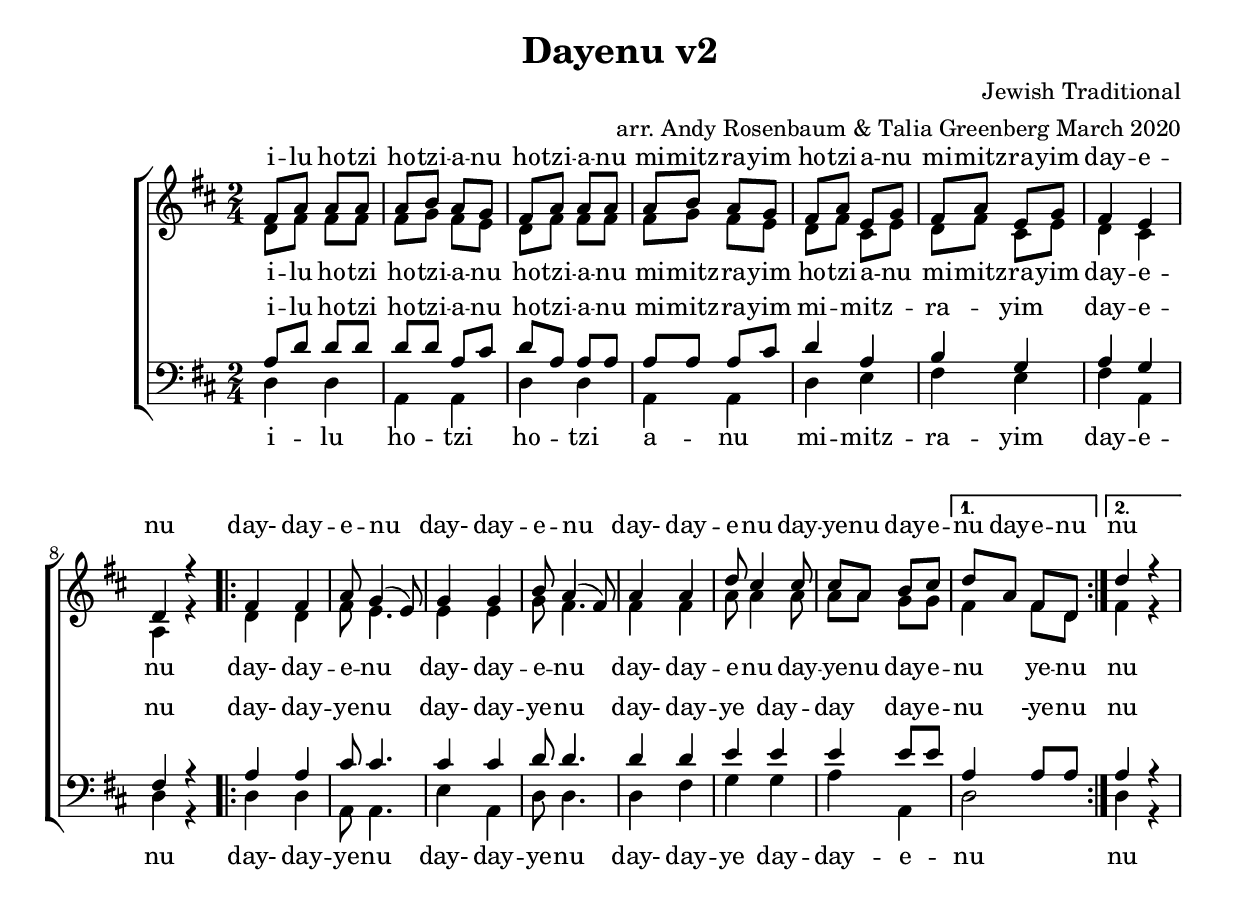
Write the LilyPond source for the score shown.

\version "2.18.2"  % necessary for upgrading to future LilyPond versions.

\header {
	title = "Dayenu v2"
	composer = "Jewish Traditional"
	arranger = "arr. Andy Rosenbaum & Talia Greenberg March 2020"
}


\paper {
  top-system-spacing #'basic-distance = #10
  score-system-spacing #'basic-distance = #20
  system-system-spacing #'basic-distance = #20
  last-bottom-spacing #'basic-distance = #10
}

global = {
  \key d \major
  \time 2/4
}

% ===== %
% verse %
% ===== %

sopVerse = \relative d' {
	| fis8 a a a | a b a g 
	| fis a a a  | a b a g 
	| fis a e g  | fis a e g 
	| fis4 e     | d  r |
}

altoVerse = \relative d' {
	| d8 fis fis fis | fis g fis e
	| d fis fis fis  | fis g fis e
	| d fis cis e  | d fis cis e
	| d4 cis         | a  r |
}

tenorVerse = \relative d' {
	| a8 d d d | d d a cis
	| d a a a  | a a a cis
	| d4 a | b g
	| a4 g | fis  r |
}

bassVerse = \relative d {
	| d d | a a
	| d d | a a
	| d e | fis e
	| fis a, | d r
}

words = \lyricmode {
	| i -- lu ho -- tzi | ho -- tzi -- a -- nu | ho -- tzi -- a -- nu | mi -- mitz -- ra -- yim | ho -- tzi -- a -- nu | mi -- mitz -- ra -- yim | day -- e -- | nu |
}

tenorWords = \lyricmode {
	| i -- lu ho -- tzi 
	| ho -- tzi -- a -- nu 
	| ho -- tzi -- a -- nu 
	| mi -- mitz -- ra -- yim 
	| mi -- mitz -- 
	| ra -- yim 
	| day -- e -- 
	| nu |
}

bassWords = \lyricmode {
	| i -- lu 
	| ho -- tzi 
	| ho -- tzi 
	| a -- nu 
	| mi -- mitz -- 
	| ra -- yim 
	| day -- e -- 
	| nu |
}

% ====== %
% chorus %
% ====== %

sopChorusCommon = \relative d' {
	| fis4 fis 
	| a8 g4( e8)
	| g4 g
	| b8 a4( fis8)
	| a4 a
	| d8 cis4 cis8
	| cis a b cis |
}


sopChorusEndOne = \relative d'' {
	| d8 a fis d |
}

sopChorusEndTwo = \relative d'' {
	| d4 r4 |
}

altoChorusCommon = \relative d' {
	| d4 d
	| fis8 e4.
	| e4 e
	| g8 fis4.
	| fis4 fis
	| a8 a4 a8
	| a8 a g g |
}

altoChorusEndOne = \relative d' {
	| fis4 fis8 d |
}

altoChorusEndTwo = \relative d' {
	| fis4 r |
}

tenorChorusCommon = \relative d' {
	| a4 a 
	| cis8 cis4.
	| cis4 cis 
	| d8 d4.
	| d4 d 
	| e e 
	| e e8 e |
}

tenorChorusEndOne = \relative d' {
	| a4 a8 a |
}

tenorChorusEndTwo = \relative d' {
	| a4 r |
}

bassChorusCommon = \relative d {
	| d4 d
	| a8 a4.
	| e'4 a,
	| d8 d4.
	| d4 fis
	| g g 
	| a a, |
}

bassChorusEndOne = \relative d {
	| d2 |
}

bassChorusEndTwo = \relative d {
	| d4 r |
}

upperChorusWordsCommon = \lyricmode {
	| day- day -- | e -- nu 
	| day- day -- | e -- nu
	| day- day -- | e -- nu day -- 
	| ye -- nu day -- e -- |
}

sopChorusWordsEndOne = \lyricmode {
	| nu day -- e -- nu |
}

altoChorusWordsEndOne = \lyricmode {
	| nu ye -- nu |
}

upperChorusWordsEndTwo = \lyricmode {
	| nu |
}

lowerChorusWordsCommon = \lyricmode {
	| day- day -- | ye -- nu 
	| day- day -- | ye -- nu
	| day- day -- | ye day -- |
}

tenorChorusWordsCommon = {
	\lowerChorusWordsCommon \lyricmode { | day day -- e -- | }
}

tenorChorusWordsEndOne = \lyricmode {
	| nu -ye -- nu |
}

tenorChorusWordsEndTwo = \lyricmode {
	| nu |
}

bassChorusWordsCommon = {
	\lowerChorusWordsCommon \lyricmode { | day -- e -- | }
}

bassChorusWordsEnd = \lyricmode {
	| nu |
}

% ======== %
% in order %
% ======== %

sop = {
	\sopVerse
	\repeat volta 2 \sopChorusCommon
	\alternative {
		{ \sopChorusEndOne }
		{ \sopChorusEndTwo }
	}
}

alto = {
	\altoVerse
	\repeat volta 2 \altoChorusCommon 
	\alternative {
		{ \altoChorusEndOne }
		{ \altoChorusEndTwo }
	}
}

tenor = {
	\tenorVerse
	\repeat volta 2 \tenorChorusCommon
	\alternative {
		{ \tenorChorusEndOne }
		{ \tenorChorusEndTwo }
	}
}

bass = {
	\bassVerse 
	\repeat volta 2 \bassChorusCommon
	\alternative {
		{ \bassChorusEndOne }
		{ \bassChorusEndTwo }
	}
}

sopWordsAll = {
	\words
	\upperChorusWordsCommon
	\sopChorusWordsEndOne
	\upperChorusWordsEndTwo 
}

altoWordsAll = { 
	\words 
	\upperChorusWordsCommon 
	\altoChorusWordsEndOne 
	\upperChorusWordsEndTwo 
}

tenorWordsAll = { 
	\tenorWords 
	\tenorChorusWordsCommon 
	\tenorChorusWordsEndOne 
	\tenorChorusWordsEndTwo 
}

bassWordsAll = { 
	\bassWords 
	\bassChorusWordsCommon 
	\bassChorusWordsEnd  
	\bassChorusWordsEnd 
}

mainChorusOne = \relative c' {
	| e8 e e e e e | e d8. c16 b4 b8 | d8 d d d d d | d c8. b16 a4 a8 |
}

mainChorusOneLow = \relative c {
	| e8 e e e e e | e d8. c16 b4 b8 | d8 d d d d d | d c8. b16 a4 a8 |
}

% above chorus options

aboveChorusOneA = \relative c'' {
	| a8 a a a a a | a g8. f16 e4 e8 | f8 f f e e e | e fis8. gis16 a4 a8 |
}

aboveChorusOneB = \relative c'' {
	| a8 a a a a a | gis gis8. gis16 gis4 gis8 | f8 f f e e e | e fis8. gis16 a4 a8 |
}

aboveChorusOneC = \relative c'' {
	| a8 a a a a a | gis gis8. gis16 gis4 gis8 | f8 f f e e e | f e8. d16 c4 c8 |
}

aboveChorusOneD = \relative c'' {
	| a8 a a a a a | gis gis8. gis16 gis4 gis8 | gis8 gis gis f f f | f e8. d16 c4 c8 |
}

% below chorus options

belowChorusOneA = \relative c' {
	| c8 c c c c c | c b8. a16 b4 b8 | b8 b b b b b | b a8. gis16 a4 a8 |
}

belowChorusOneB = \relative c' {
	| c8 c c c c c | c b8. a16 e4 e8 | f8 f f d d d | d e8. f16 e4 e8 |
}

belowChorusOneC = \relative c' {
	| c8 c c c c c | c b8. a16 e4 e8 | f8 f f gis gis gis | f gis8. f16 e4 e8 |
}

belowChorusOneD = \relative c' {
	| c8 c c c c c | c b8. a16 e4 e8 | f8 f f gis gis gis | a gis8. f16 e4 e8 |
}



% bass options

baseChorusOneA = \relative c {
%   | a4. | a4. | b4. | e,4. | b'4. | e,4. | b'4 e,8 | a4. |
%     | a4. | a4. | b4. | e,4. | b'4. | e,4. | e8 fis gis | a4. |
    | a4. a | b e, | b' e, | e8 fis gis a4. |
}

% offbeat options

% Soprano
offBeatChorusOneA = \relative c' {
% 	| r8 c c r8 c c | r8 c r r8 b b | r8 b b r8 b b | r8 b r r8 c c |
	| r8 c c r8 c c | r8 b4 r8 gis gis | r8 gis gis r8 b b | r8 d4 r8 c c |
}

% Tenor
offBeatChorusOneB = \relative c' {
% 	| r8 a a r8 a a | r8 a r r8 gis gis | r8 gis gis r8 gis gis | r8 gis r r8 a a |
	| r8 a a r8 a a | r8 gis4 r8 b b | r8 b b r8 gis gis | r8 gis4 r8 e e |
%	| r8 a a r8 g g | r8 f4 r8 e e | r8 gis gis r8 gis gis | r8 gis4 r8 e e |
}

offBeatChorusOneC = \relative c' {
% 	| r8 e e r8 e e | r8 e r r8 d d | r8 d d r8 d d | r8 f r r8 e e |
	| r8 e e r8 e e | r8 e4 r8 d d | r8 d d r8 d d | r8 f4 r8 e e |
}

% offBeatBa = \lyricmode { | ba ba ba ba | ba ba ba ba | ba ba ba ba | ba ba ba ba | }
offBeatBa = \lyricmode { | ba ba ba ba | ba ba ba | ba ba ba ba | ba ba ba | }

% other

restNotes = { | r4. r | r r | }

basicTum = \lyricmode { | tum -- ba -- la tum -- ba -- la | tum -- ba -- la -- lai -- ka | tum -- ba -- la tum -- ba -- la | tum -- ba -- la -- lai -- ka | }

bassDoom = \lyricmode { | doom doom | doom doom | doom doom | tum -- ba -- la -- la | }

emptyWords = \lyricmode {}

% papa = \lyricmode { | pa pa pa pa | }

% ================== %
% chrous second part %
% ================== %

% Alto
mainChorusTwo = \relative c' {
	| a8 c e a4 a8 | c8 b a e4 e8 | g8 f d b4 b8 | d8 c8 b a4. |
}

aboveChorusTwoA = \relative c' {
	| c8 e a c4 c8 | e8 d c b4 b8 | b8 d c b4 e,8 | f8 e d c4 c8 |
}

aboveChorusTwoB = \relative c' {
	| c8 e a c4 c8 | e8 d c b4 b8 | b8 a gis e4 e8 | f8 e d c4 c8 |
}

aboveChorusTwoC = \relative c' {
	| c8 e a c4 c8 | e8 d c b4 b8 | b8 b b b4 e,8 | f8 e d c4 c8 |
}

aboveChorusTwoD = \relative c' {
	| c8 e a c4 c8 | e8 d c b4 b8 | b8 a g f4 f8 | e8 e e e4 e8 |
}

sopranoChorusTwoA = \relative c' {
	| c8 a c e4 e8 | e8 d c c4 c8 | b8 g a b4 b8 | b8 c d c4. |
}

tenorChorusTwoA = \relative c' {
	| r8 a a r8 c4 | r8 c c r g4 | r8 b b r8 gis4 | gis8 a gis e4. |
}

tenorChorusTwoAWords = \lyricmode { | ba ba ba | ba ba ba | ba ba ba | frey -- lach -- zol -- zayn | }

baseChorusTwoA = \relative c {
	| a4. a | f c' | g e | e8 fis gis a4. |
}

spiel = \lyricmode { | tum -- ba -- la -- lai -- ka | spiel -- ba -- la -- lai -- ka | tum -- ba -- la -- lai -- ka | frey -- lach -- zol -- zayn | }

bassDoomTwo = \lyricmode { | doom doom | doom doom | doom doom | frey -- lach -- zol -- zayn | }

% DENSE

%{ DENSE
sopMusic = { \aboveChorusOneD }
sopWords = \basicTum

altoMusic = { \mainChorusOne \mainChorusTwo }
altoWords = \basicTum

tenorMusic = \belowChorusOneC
% tenorWords = \basicTum

bassMusic = \baseChorusOneA
%}

% OPEN

sopMusic = \transpose c c' { \offBeatChorusOneA \sopranoChorusTwoA }
sopWords = { \offBeatBa \spiel }

altoMusic = { \mainChorusOne \mainChorusTwo }
altoWords = { \basicTum \spiel }

% tenorMusic = \transpose c c, { \offBeatChorusOneB }
tenorMusic = { \offBeatChorusOneB \tenorChorusTwoA }
% tenorWords = { \offBeatBa \tenorChorusTwoAWords }

bassMusic = { \baseChorusOneA \baseChorusTwoA }

% bassWords = { \bassDoom \bassDoomTwo }


allStuff = {
  \new ChoirStaff <<
    \new Lyrics = "sopranos" \with {
      % this is needed for lyrics above a staff
      \override VerticalAxisGroup.staff-affinity = #DOWN
    }
    \new Staff = "upper" <<
	\set Staff.midiInstrument = "voice oohs"
      \new Voice = "sopranos" {
        \voiceOne
        << \global \sop >>
      }
      \new Voice = "altos" {
        \voiceTwo
        << \global \alto >>
      }
    >>
    \new Lyrics = "altos"
    \new Lyrics = "tenors" \with {
      % this is needed for lyrics above a staff
      \override VerticalAxisGroup.staff-affinity = #DOWN
    }
    \new Staff = "lower" <<
      \set Staff.midiInstrument = "voice oohs"
      \clef bass
      \new Voice = "tenors" {
        \voiceOne
        << \global \tenor >>
      }
      \new Voice = "basses" {
        \voiceTwo << \global \bass >>
      }
    >>
    \new Lyrics = "basses"
    \context Lyrics = "sopranos" \lyricsto "sopranos" \sopWordsAll
    \context Lyrics = "altos" \lyricsto "altos" \altoWordsAll
    \context Lyrics = "tenors" \lyricsto "tenors" \tenorWordsAll
    \context Lyrics = "basses" \lyricsto "basses" \bassWordsAll
  >>
}

% For printed pdf music.
\score {
	\allStuff
	\layout{}
}

% For midi
\score {
	\unfoldRepeats {
		\allStuff
	}
	\midi{ \tempo 4 = 100 }
}
